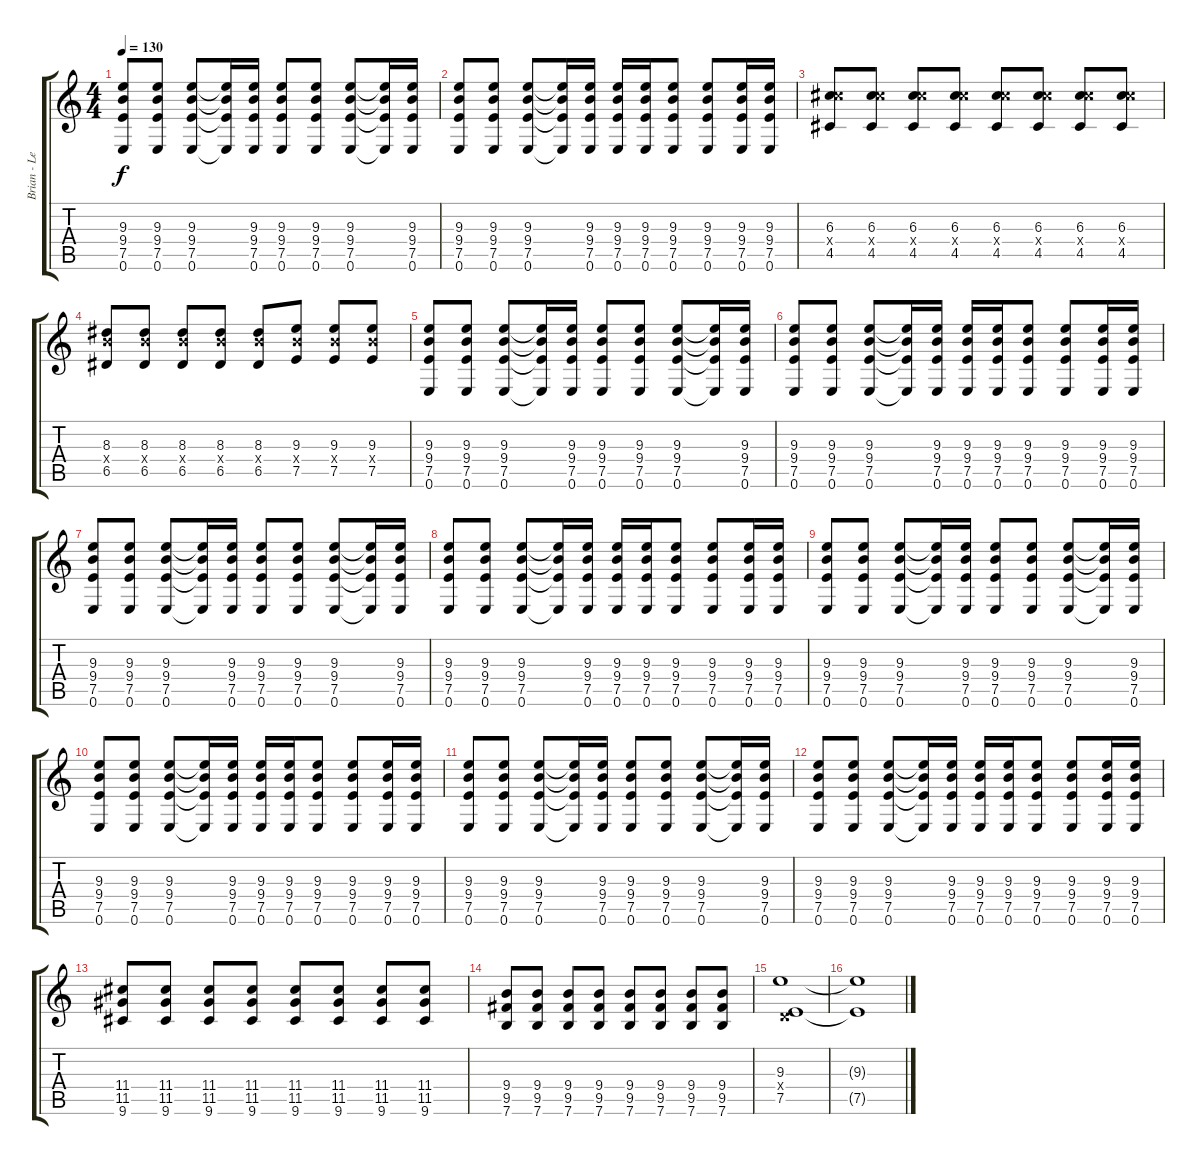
\track ("Brian - Lead Guitar" "Brian - Le") {instrument electricguitarjazz}
\staff {score tabs}
\tuning (E4 B3 G3 D3 A2 E2) {hide}
\ts (4 4)
\tempo 130
\clef g2
\ks c
(9.3 9.4 7.5 0.6).8{dy f} (9.3 9.4 7.5 0.6).8 (9.3 9.4 7.5 0.6).8 (9.3{t} 9.4{t} 7.5{t} 0.6{t}).16 (9.3 9.4 7.5 0.6).16 (9.3 9.4 7.5 0.6).8 (9.3 9.4 7.5 0.6).8 (9.3 9.4 7.5 0.6).8 (9.3{t} 9.4{t} 7.5{t} 0.6{t}).16 (9.3 9.4 7.5 0.6).16 |
(9.3 9.4 7.5 0.6).8 (9.3 9.4 7.5 0.6).8 (9.3 9.4 7.5 0.6).8 (9.3{t} 9.4{t} 7.5{t} 0.6{t}).16 (9.3 9.4 7.5 0.6).16 (9.3 9.4 7.5 0.6).16 (9.3 9.4 7.5 0.6).16 (9.3 9.4 7.5 0.6).8 (9.3 9.4 7.5 0.6).8 (9.3 9.4 7.5 0.6).16 (9.3 9.4 7.5 0.6).16 |
(6.3 11.4{x} 4.5).8 (6.3 11.4{x} 4.5).8 (6.3 11.4{x} 4.5).8 (6.3 11.4{x} 4.5).8 (6.3 11.4{x} 4.5).8 (6.3 11.4{x} 4.5).8 (6.3 11.4{x} 4.5).8 (6.3 11.4{x} 4.5).8 |
(8.3 9.4{x} 6.5).8 (8.3 9.4{x} 6.5).8 (8.3 9.4{x} 6.5).8 (8.3 9.4{x} 6.5).8 (8.3 9.4{x} 6.5).8 (9.3 9.4{x} 7.5).8 (9.3 9.4{x} 7.5).8 (9.3 9.4{x} 7.5).8 |
(9.3 9.4 7.5 0.6).8 (9.3 9.4 7.5 0.6).8 (9.3 9.4 7.5 0.6).8 (9.3{t} 9.4{t} 7.5{t} 0.6{t}).16 (9.3 9.4 7.5 0.6).16 (9.3 9.4 7.5 0.6).8 (9.3 9.4 7.5 0.6).8 (9.3 9.4 7.5 0.6).8 (9.3{t} 9.4{t} 7.5{t} 0.6{t}).16 (9.3 9.4 7.5 0.6).16 |
(9.3 9.4 7.5 0.6).8 (9.3 9.4 7.5 0.6).8 (9.3 9.4 7.5 0.6).8 (9.3{t} 9.4{t} 7.5{t} 0.6{t}).16 (9.3 9.4 7.5 0.6).16 (9.3 9.4 7.5 0.6).16 (9.3 9.4 7.5 0.6).16 (9.3 9.4 7.5 0.6).8 (9.3 9.4 7.5 0.6).8 (9.3 9.4 7.5 0.6).16 (9.3 9.4 7.5 0.6).16 |
(9.3 9.4 7.5 0.6).8 (9.3 9.4 7.5 0.6).8 (9.3 9.4 7.5 0.6).8 (9.3{t} 9.4{t} 7.5{t} 0.6{t}).16 (9.3 9.4 7.5 0.6).16 (9.3 9.4 7.5 0.6).8 (9.3 9.4 7.5 0.6).8 (9.3 9.4 7.5 0.6).8 (9.3{t} 9.4{t} 7.5{t} 0.6{t}).16 (9.3 9.4 7.5 0.6).16 |
(9.3 9.4 7.5 0.6).8 (9.3 9.4 7.5 0.6).8 (9.3 9.4 7.5 0.6).8 (9.3{t} 9.4{t} 7.5{t} 0.6{t}).16 (9.3 9.4 7.5 0.6).16 (9.3 9.4 7.5 0.6).16 (9.3 9.4 7.5 0.6).16 (9.3 9.4 7.5 0.6).8 (9.3 9.4 7.5 0.6).8 (9.3 9.4 7.5 0.6).16 (9.3 9.4 7.5 0.6).16 |
(9.3 9.4 7.5 0.6).8 (9.3 9.4 7.5 0.6).8 (9.3 9.4 7.5 0.6).8 (9.3{t} 9.4{t} 7.5{t} 0.6{t}).16 (9.3 9.4 7.5 0.6).16 (9.3 9.4 7.5 0.6).8 (9.3 9.4 7.5 0.6).8 (9.3 9.4 7.5 0.6).8 (9.3{t} 9.4{t} 7.5{t} 0.6{t}).16 (9.3 9.4 7.5 0.6).16 |
(9.3 9.4 7.5 0.6).8 (9.3 9.4 7.5 0.6).8 (9.3 9.4 7.5 0.6).8 (9.3{t} 9.4{t} 7.5{t} 0.6{t}).16 (9.3 9.4 7.5 0.6).16 (9.3 9.4 7.5 0.6).16 (9.3 9.4 7.5 0.6).16 (9.3 9.4 7.5 0.6).8 (9.3 9.4 7.5 0.6).8 (9.3 9.4 7.5 0.6).16 (9.3 9.4 7.5 0.6).16 |
(9.3 9.4 7.5 0.6).8 (9.3 9.4 7.5 0.6).8 (9.3 9.4 7.5 0.6).8 (9.3{t} 9.4{t} 7.5{t} 0.6{t}).16 (9.3 9.4 7.5 0.6).16 (9.3 9.4 7.5 0.6).8 (9.3 9.4 7.5 0.6).8 (9.3 9.4 7.5 0.6).8 (9.3{t} 9.4{t} 7.5{t} 0.6{t}).16 (9.3 9.4 7.5 0.6).16 |
(9.3 9.4 7.5 0.6).8 (9.3 9.4 7.5 0.6).8 (9.3 9.4 7.5 0.6).8 (9.3{t} 9.4{t} 7.5{t} 0.6{t}).16 (9.3 9.4 7.5 0.6).16 (9.3 9.4 7.5 0.6).16 (9.3 9.4 7.5 0.6).16 (9.3 9.4 7.5 0.6).8 (9.3 9.4 7.5 0.6).8 (9.3 9.4 7.5 0.6).16 (9.3 9.4 7.5 0.6).16 |
(11.4 11.5 9.6).8 (11.4 11.5 9.6).8 (11.4 11.5 9.6).8 (11.4 11.5 9.6).8 (11.4 11.5 9.6).8 (11.4 11.5 9.6).8 (11.4 11.5 9.6).8 (11.4 11.5 9.6).8 |
(9.4 9.5 7.6).8 (9.4 9.5 7.6).8 (9.4 9.5 7.6).8 (9.4 9.5 7.6).8 (9.4 9.5 7.6).8 (9.4 9.5 7.6).8 (9.4 9.5 7.6).8 (9.4 9.5 7.6).8 |
(9.3 0.4{x} 7.5).1 |
(9.3{t} 7.5{t}).1
